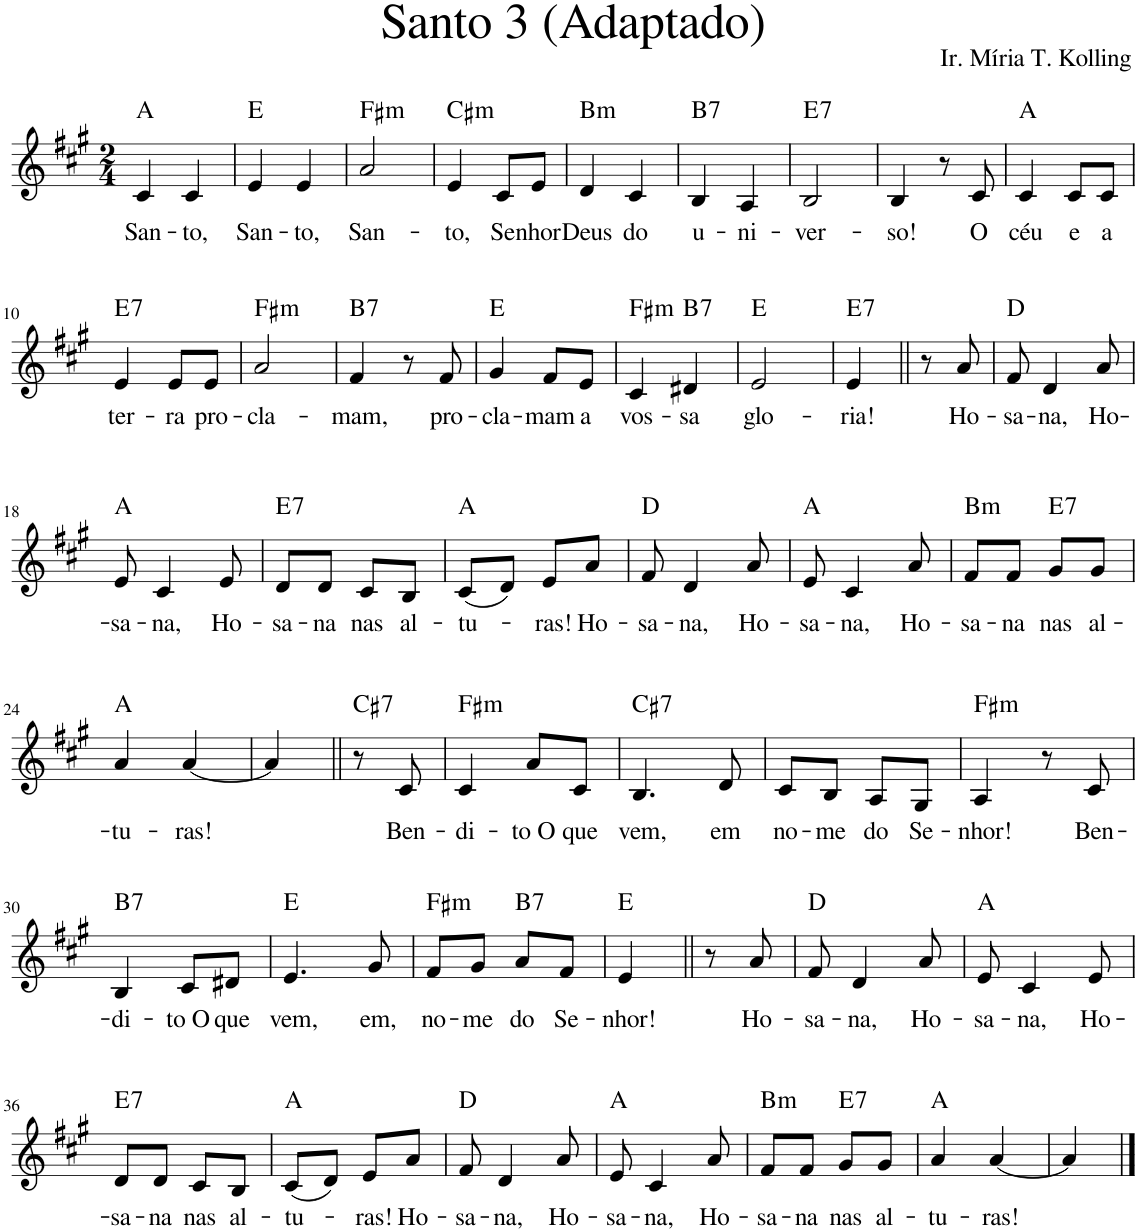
**kern	**text	**harte
*part1	*part1	*part1
*staff1	*staff1	*
*I"Voz	*	*
*I'Vo.	*	*
!!LO:PB:g=z
*clefG2	*	*
*k[f#c#g#]	*	*
*M2/4	*	*
=1	=1	=1
!LO:TX:a:t=Santo 3 (Adaptado)	!	!
!LO:TX:a:t=Ir. Míria T. Kolling	!	!
!	!LO:LY:b	!
4c#/	San-	A:maj
!	!LO:LY:b	!
4c#/	-to,	.
=2	=2	=2
!	!LO:LY:b	!
4e/	San-	E:maj
!	!LO:LY:b	!
4e/	-to,	.
=3	=3	=3
!	!LO:LY:b	!LO:H:kt=m
2a/	San-	F#:min
=4	=4	=4
!	!LO:LY:b	!LO:H:kt=m
4e/	-to,	C#:min
!	!LO:LY:b	!
8c#/L	Se-	.
!	!LO:LY:b	!
8e/J	-nhor	.
=5	=5	=5
!	!LO:LY:b	!LO:H:kt=m
4d/	Deus	B:min
!	!LO:LY:b	!
4c#/	do	.
=6	=6	=6
!	!LO:LY:b	!LO:H:kt=7
4B/	u-	B:7
!	!LO:LY:b	!
4A/	-ni-	.
=7	=7	=7
!	!LO:LY:b	!LO:H:kt=7
2B/	-ver-	E:7
=8	=8	=8
!	!LO:LY:b	!
4B/	-so!	.
8r	.	.
!	!LO:LY:b	!
8c#/	O	.
=9	=9	=9
!	!LO:LY:b	!
4c#/	céu	A:maj
!	!LO:LY:b	!
8c#/L	e	.
!	!LO:LY:b	!
8c#/J	a	.
!!LO:LB:g=z
=10	=10	=10
!	!LO:LY:b	!LO:H:kt=7
4e/	ter-	E:7
!	!LO:LY:b	!
8e/L	-ra	.
!	!LO:LY:b	!
8e/J	pro-	.
=11	=11	=11
!	!LO:LY:b	!LO:H:kt=m
2a/	-cla-	F#:min
=12	=12	=12
!	!LO:LY:b	!LO:H:kt=7
4f#/	-mam,	B:7
8r	.	.
!	!LO:LY:b	!
8f#/	pro-	.
=13	=13	=13
!	!LO:LY:b	!
4g#/	-cla-	E:maj
!	!LO:LY:b	!
8f#/L	-mam	.
!	!LO:LY:b	!
8e/J	a	.
=14	=14	=14
!	!LO:LY:b	!LO:H:kt=m
4c#/	vos-	F#:min
!	!LO:LY:b	!LO:H:kt=7
4d#X/	-sa	B:7
=15	=15	=15
!	!LO:LY:b	!
2e/	glo-	E:maj
=16	=16	=16
!	!LO:LY:b	!LO:H:kt=7
4e/	-ria!	E:7
8r	.	.
!	!LO:LY:b	!
8a/	Ho-	.
=17	=17	=17
!	!LO:LY:b	!
8f#/	-sa-	D:maj
!	!LO:LY:b	!
4d/	-na,	.
!	!LO:LY:b	!
8a/	Ho-	.
!!LO:LB:g=z
=18	=18	=18
!	!LO:LY:b	!
8e/	-sa-	A:maj
!	!LO:LY:b	!
4c#/	-na,	.
!	!LO:LY:b	!
8e/	Ho-	.
=19	=19	=19
!	!LO:LY:b	!LO:H:kt=7
8d/L	-sa-	E:7
!	!LO:LY:b	!
8d/J	-na	.
!	!LO:LY:b	!
8c#/L	nas	.
!	!LO:LY:b	!
8B/J	al-	.
=20	=20	=20
!	!LO:LY:b	!
(8c#/L	-tu-	A:maj
8d/J)	.	.
!	!LO:LY:b	!
8e/L	-ras!	.
!	!LO:LY:b	!
8a/J	Ho-	.
=21	=21	=21
!	!LO:LY:b	!
8f#/	-sa-	D:maj
!	!LO:LY:b	!
4d/	-na,	.
!	!LO:LY:b	!
8a/	Ho-	.
=22	=22	=22
!	!LO:LY:b	!
8e/	-sa-	A:maj
!	!LO:LY:b	!
4c#/	-na,	.
!	!LO:LY:b	!
8a/	Ho-	.
=23	=23	=23
!	!LO:LY:b	!LO:H:kt=m
8f#/L	-sa-	B:min
!	!LO:LY:b	!
8f#/J	-na	.
!	!LO:LY:b	!LO:H:kt=7
8g#/L	nas	E:7
!	!LO:LY:b	!
8g#/J	al-	.
!!LO:LB:g=z
=24	=24	=24
!	!LO:LY:b	!
4a/	-tu-	A:maj
!	!LO:LY:b	!
[4a/	-ras!	.
=25	=25	=25
4a/]	.	.
!	!	!LO:H:kt=7
8r	.	C#:7
!	!LO:LY:b	!
8c#/	Ben-	.
=26	=26	=26
!	!LO:LY:b	!LO:H:kt=m
4c#/	-di-	F#:min
!	!LO:LY:b	!
8a/L	-to O	.
!	!LO:LY:b	!
8c#/J	que	.
=27	=27	=27
!	!LO:LY:b	!LO:H:kt=7
4.B/	vem,	C#:7
!	!LO:LY:b	!
8d/	em	.
=28	=28	=28
!	!LO:LY:b	!
8c#/L	no-	.
!	!LO:LY:b	!
8B/J	-me	.
!	!LO:LY:b	!
8A/L	do	.
!	!LO:LY:b	!
8G#/J	Se-	.
=29	=29	=29
!	!LO:LY:b	!LO:H:kt=m
4A/	-nhor!	F#:min
8r	.	.
!	!LO:LY:b	!
8c#/	Ben-	.
!!LO:LB:g=z
=30	=30	=30
!	!LO:LY:b	!LO:H:kt=7
4B/	-di-	B:7
!	!LO:LY:b	!
8c#/L	-to O	.
!	!LO:LY:b	!
8d#X/J	que	.
=31	=31	=31
!	!LO:LY:b	!
4.e/	vem,	E:maj
!	!LO:LY:b	!
8g#/	em,	.
=32	=32	=32
!	!LO:LY:b	!LO:H:kt=m
8f#/L	no-	F#:min
!	!LO:LY:b	!
8g#/J	-me	.
!	!LO:LY:b	!LO:H:kt=7
8a/L	do	B:7
!	!LO:LY:b	!
8f#/J	Se-	.
=33	=33	=33
!	!LO:LY:b	!
4e/	-nhor!	E:maj
8r	.	.
!	!LO:LY:b	!
8a/	Ho-	.
=34	=34	=34
!	!LO:LY:b	!
8f#/	-sa-	D:maj
!	!LO:LY:b	!
4d/	-na,	.
!	!LO:LY:b	!
8a/	Ho-	.
=35	=35	=35
!	!LO:LY:b	!
8e/	-sa-	A:maj
!	!LO:LY:b	!
4c#/	-na,	.
!	!LO:LY:b	!
8e/	Ho-	.
!!LO:LB:g=z
=36	=36	=36
!	!LO:LY:b	!LO:H:kt=7
8d/L	-sa-	E:7
!	!LO:LY:b	!
8d/J	-na	.
!	!LO:LY:b	!
8c#/L	nas	.
!	!LO:LY:b	!
8B/J	al-	.
=37	=37	=37
!	!LO:LY:b	!
(8c#/L	-tu-	A:maj
8d/J)	.	.
!	!LO:LY:b	!
8e/L	-ras!	.
!	!LO:LY:b	!
8a/J	Ho-	.
=38	=38	=38
!	!LO:LY:b	!
8f#/	-sa-	D:maj
!	!LO:LY:b	!
4d/	-na,	.
!	!LO:LY:b	!
8a/	Ho-	.
=39	=39	=39
!	!LO:LY:b	!
8e/	-sa-	A:maj
!	!LO:LY:b	!
4c#/	-na,	.
!	!LO:LY:b	!
8a/	Ho-	.
=40	=40	=40
!	!LO:LY:b	!LO:H:kt=m
8f#/L	-sa-	B:min
!	!LO:LY:b	!
8f#/J	-na	.
!	!LO:LY:b	!LO:H:kt=7
8g#/L	nas	E:7
!	!LO:LY:b	!
8g#/J	al-	.
=41	=41	=41
!	!LO:LY:b	!
4a/	-tu-	A:maj
!	!LO:LY:b	!
[4a/	-ras!	.
=42	=42	=42
4a/]	.	.
==	==	==
*-	*-	*-
